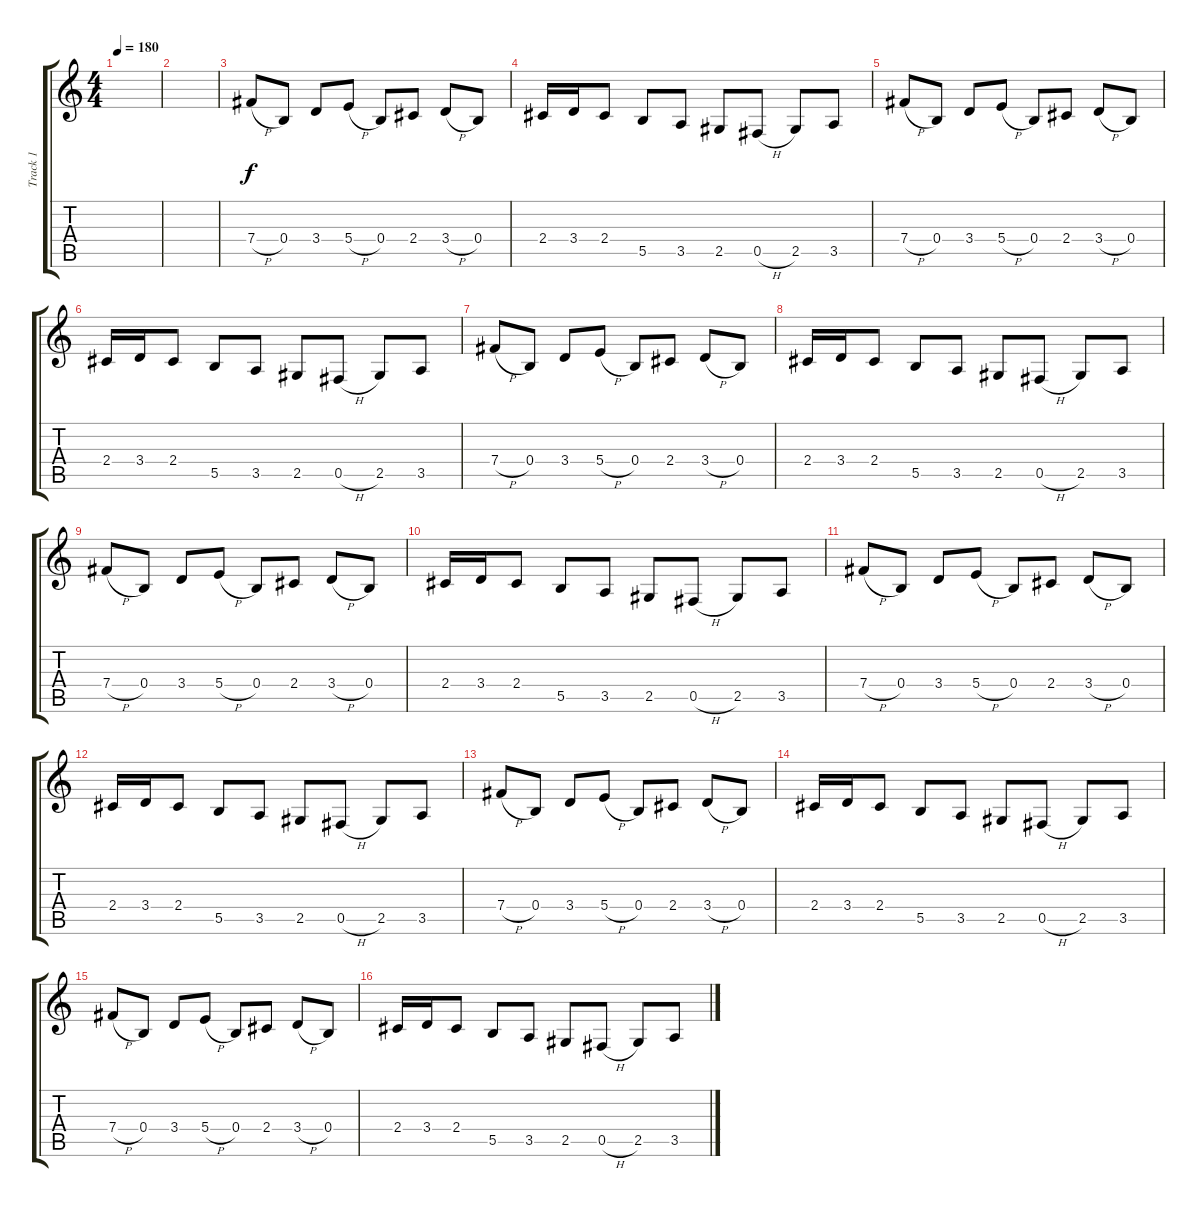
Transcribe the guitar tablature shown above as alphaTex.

\track ("Track 1" "Track 1") {instrument distortionguitar}
\staff {score tabs}
\tuning (Db4 Ab3 E3 B2 Gb2 B1) {hide}
\ts (4 4)
\tempo 180
\clef g2
\ks c
|
|
7.4{h}.8 0.4.8 3.4.8 5.4{h}.8 0.4.8 2.4.8 3.4{h}.8 0.4.8 |
2.4.16 3.4.16 2.4.8 5.5.8 3.5.8 2.5.8 0.5{h}.8 2.5.8 3.5.8 |
7.4{h}.8 0.4.8 3.4.8 5.4{h}.8 0.4.8 2.4.8 3.4{h}.8 0.4.8 |
2.4.16 3.4.16 2.4.8 5.5.8 3.5.8 2.5.8 0.5{h}.8 2.5.8 3.5.8 |
7.4{h}.8 0.4.8 3.4.8 5.4{h}.8 0.4.8 2.4.8 3.4{h}.8 0.4.8 |
2.4.16 3.4.16 2.4.8 5.5.8 3.5.8 2.5.8 0.5{h}.8 2.5.8 3.5.8 |
7.4{h}.8 0.4.8 3.4.8 5.4{h}.8 0.4.8 2.4.8 3.4{h}.8 0.4.8 |
2.4.16 3.4.16 2.4.8 5.5.8 3.5.8 2.5.8 0.5{h}.8 2.5.8 3.5.8 |
7.4{h}.8 0.4.8 3.4.8 5.4{h}.8 0.4.8 2.4.8 3.4{h}.8 0.4.8 |
2.4.16 3.4.16 2.4.8 5.5.8 3.5.8 2.5.8 0.5{h}.8 2.5.8 3.5.8 |
7.4{h}.8 0.4.8 3.4.8 5.4{h}.8 0.4.8 2.4.8 3.4{h}.8 0.4.8 |
2.4.16 3.4.16 2.4.8 5.5.8 3.5.8 2.5.8 0.5{h}.8 2.5.8 3.5.8 |
7.4{h}.8 0.4.8 3.4.8 5.4{h}.8 0.4.8 2.4.8 3.4{h}.8 0.4.8 |
2.4.16 3.4.16 2.4.8 5.5.8 3.5.8 2.5.8 0.5{h}.8 2.5.8 3.5.8
